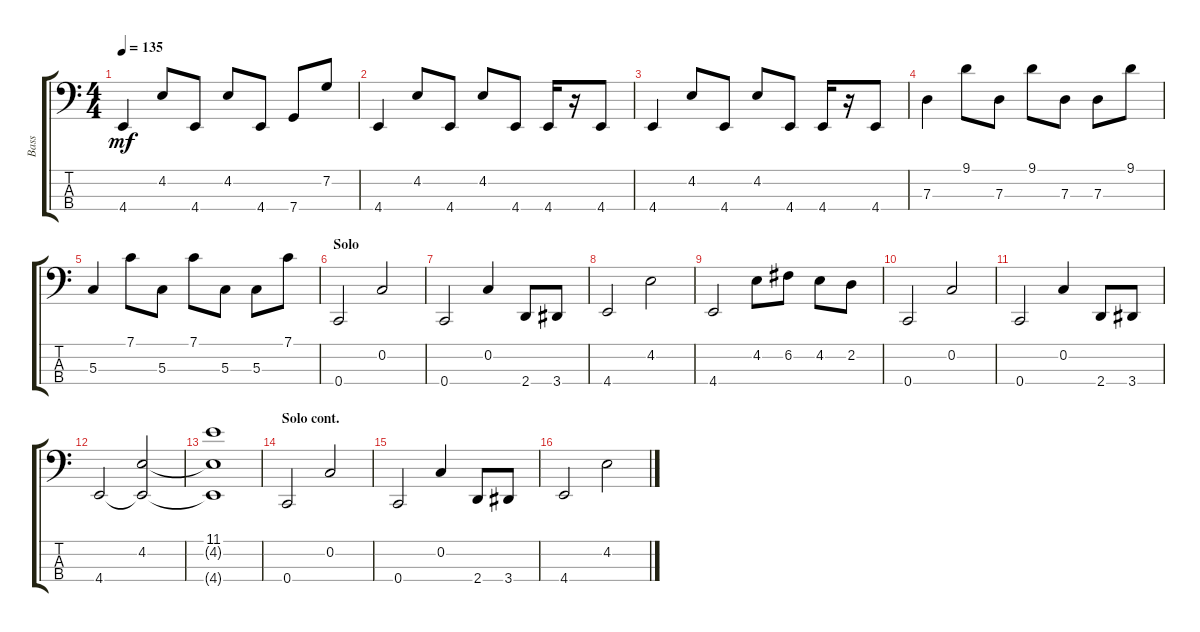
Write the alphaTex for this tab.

\track ("Bass" "Bass") {instrument electricbassfinger}
\staff {score tabs}
\tuning (F2 C2 G1 C1) {hide}
\ts (4 4)
\tempo 135
\clef f4
\ks c
4.4.4{dy mf} 4.2.8 4.4.8 4.2.8 4.4.8 7.4.8 7.2.8 |
4.4.4 4.2.8 4.4.8 4.2.8 4.4.8 4.4.16 r.16 4.4.8 |
4.4.4 4.2.8 4.4.8 4.2.8 4.4.8 4.4.16 r.16 4.4.8 |
7.3.4 9.1.8 7.3.8 9.1.8 7.3.8 7.3.8 9.1.8 |
5.3.4 7.1.8 5.3.8 7.1.8 5.3.8 5.3.8 7.1.8 |
\section ("" "Solo")
0.4.2 0.2.2 |
0.4.2 0.2.4 2.4.8 3.4.8 |
4.4.2 4.2.2 |
4.4.2 4.2.8 6.2.8 4.2.8 2.2.8 |
0.4.2 0.2.2 |
0.4.2 0.2.4 2.4.8 3.4.8 |
4.4.2 (4.2 4.4{t}).2 |
(11.1 4.2{t} 4.4{t}).1 |
\section ("" "Solo cont.")
0.4.2 0.2.2 |
0.4.2 0.2.4 2.4.8 3.4.8 |
4.4.2 4.2.2
